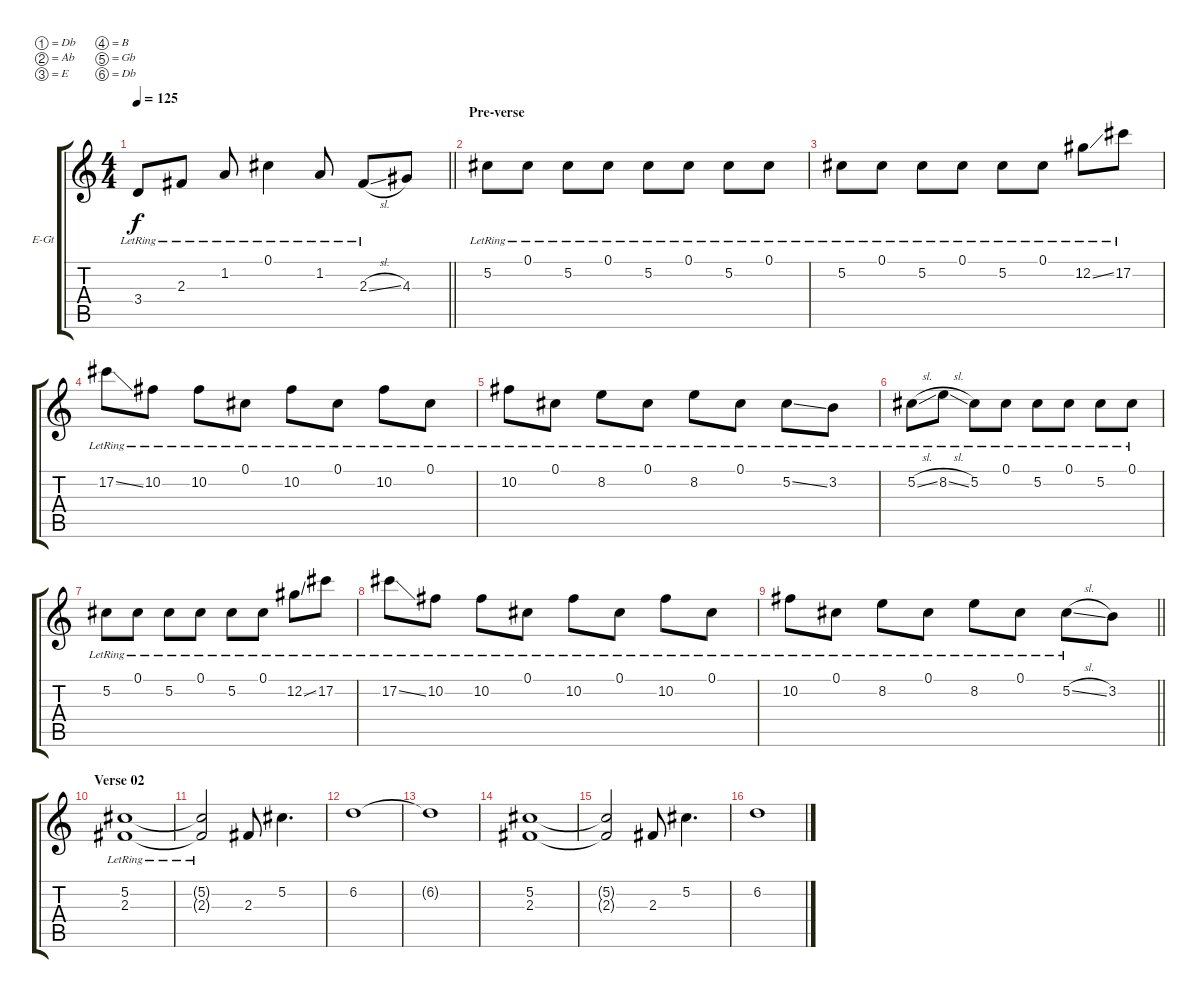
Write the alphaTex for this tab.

\bracketExtendMode groupsimilarinstruments
\firstSystemTrackNameOrientation horizontal
\otherSystemsTrackNameOrientation horizontal
\track ("Distortion 02" "E-Gt") {instrument overdrivenguitar}
\staff {score tabs}
\tuning (Db4 Ab3 E3 B2 Gb2 Db2)
\ts (4 4)
\tempo 125
\clef g2
\scale
0.374603
\barLineRight lightlight
\ks c
3.4{lr}.8{dy f} 2.3{lr}.8 1.2{lr}.8 0.1{lr}.4 1.2{lr}.8 2.3{sl lr}.8 4.3.8 |
\section ("" "Pre-verse")
\scale
0.287143 5.2{lr}.8 0.1{lr}.8 5.2{lr}.8 0.1{lr}.8 5.2{lr}.8 0.1{lr}.8 5.2{lr}.8 0.1{lr}.8 |
\scale
0.338396 5.2{lr}.8 0.1{lr}.8 5.2{lr}.8 0.1{lr}.8 5.2{lr}.8 0.1{lr}.8 12.2{ss lr}.8 17.2{lr}.8 |
\scale
0.268378 17.2{ss lr}.8 10.2{lr}.8 10.2{lr}.8 0.1{lr}.8 10.2{lr}.8 0.1{lr}.8 10.2{lr}.8 0.1{lr}.8 |
\scale
0.250481 10.2{lr}.8 0.1{lr}.8 8.2{lr}.8 0.1{lr}.8 8.2{lr}.8 0.1{lr}.8 5.2{ss lr}.8 3.2{lr}.8 |
\scale
0.242461 5.2{sl lr}.8 8.2{sl lr}.8 5.2{lr}.8 0.1{lr}.8 5.2{lr}.8 0.1{lr}.8 5.2{lr}.8 0.1{lr}.8 |
\scale
0.239282 5.2{lr}.8 0.1{lr}.8 5.2{lr}.8 0.1{lr}.8 5.2{lr}.8 0.1{lr}.8 12.2{ss lr}.8 17.2{lr}.8 |
17.2{ss lr}.8 10.2{lr}.8 10.2{lr}.8 0.1{lr}.8 10.2{lr}.8 0.1{lr}.8 10.2{lr}.8 0.1{lr}.8 |
\barLineRight lightlight
10.2{lr}.8 0.1{lr}.8 8.2{lr}.8 0.1{lr}.8 8.2{lr}.8 0.1{lr}.8 5.2{sl lr}.8 3.2.8 |
\section ("" "Verse 02")
(5.2{lr} 2.3).1 |
(5.2{lr t} 2.3{t}).2 2.3.8 5.2.4{d} |
6.2.1 |
6.2{t}.1 |
(2.3 5.2).1 |
(2.3{t} 5.2{t}).2 2.3.8 5.2.4{d} |
6.2.1
